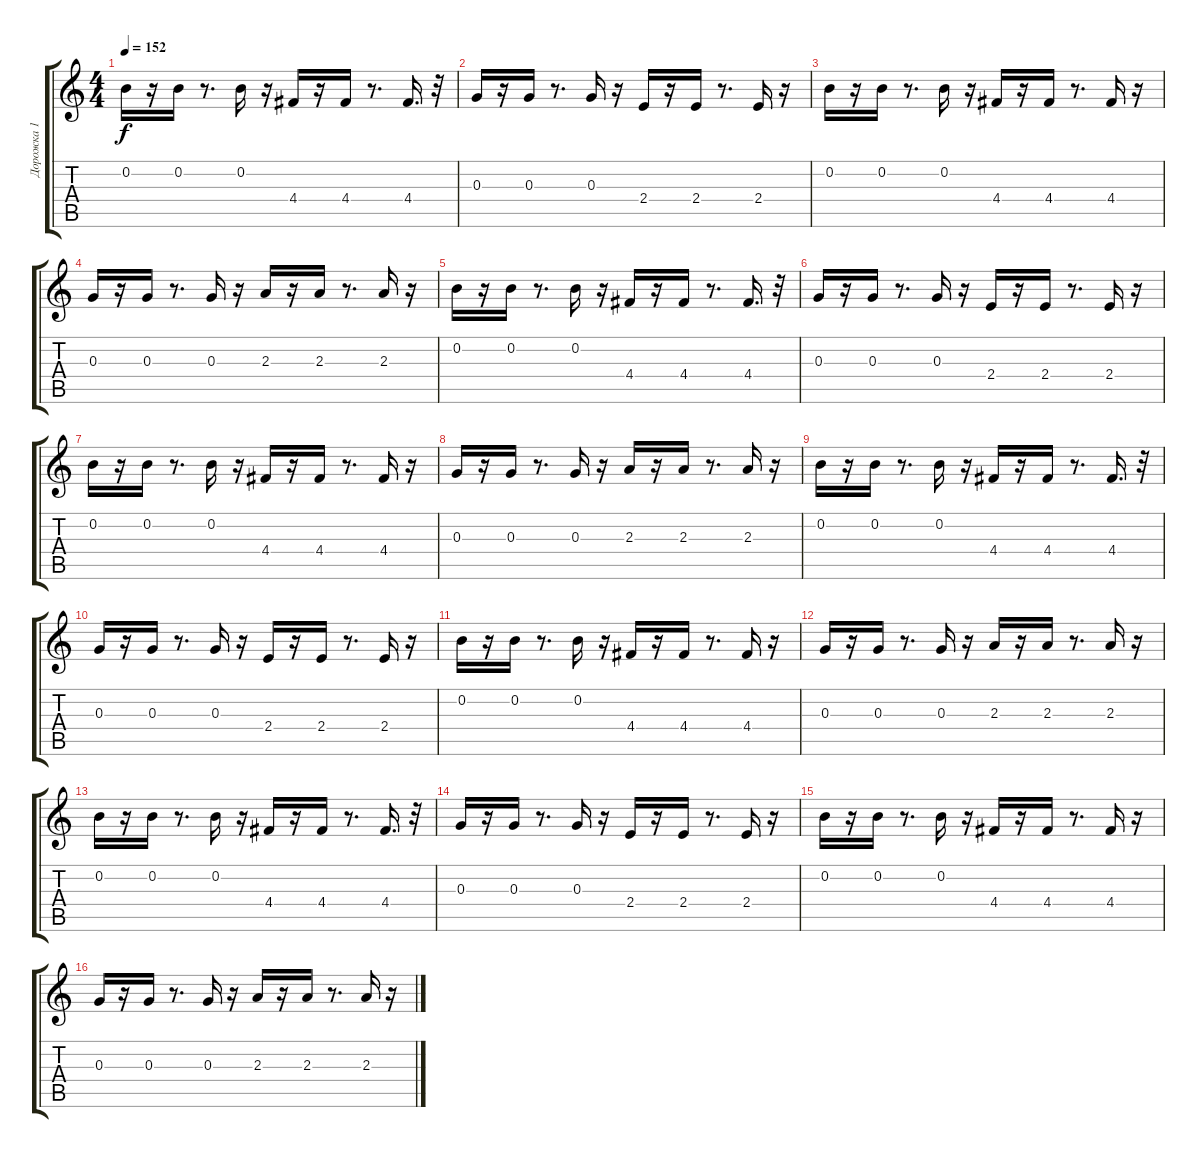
\track ("Дорожка 1" "Дорожка 1") {instrument distortionguitar}
\staff {score tabs}
\tuning (E4 B3 G3 D3 A2 E2) {hide}
\ts (4 4)
\tempo 152
\clef g2
\ks c
0.2.16{dy f instrument distortionguitar} r.16 0.2.16 r.8{d} 0.2.16 r.16 4.4.16 r.16 4.4.16 r.8{d} 4.4.16{d} r.32 |
0.3.16 r.16 0.3.16 r.8{d} 0.3.16 r.16 2.4.16 r.16 2.4.16 r.8{d} 2.4.16 r.16 |
0.2.16 r.16 0.2.16 r.8{d} 0.2.16 r.16 4.4.16 r.16 4.4.16 r.8{d} 4.4.16 r.16 |
0.3.16 r.16 0.3.16 r.8{d} 0.3.16 r.16 2.3.16 r.16 2.3.16 r.8{d} 2.3.16 r.16 |
0.2.16 r.16 0.2.16 r.8{d} 0.2.16 r.16 4.4.16 r.16 4.4.16 r.8{d} 4.4.16{d} r.32 |
0.3.16 r.16 0.3.16 r.8{d} 0.3.16 r.16 2.4.16 r.16 2.4.16 r.8{d} 2.4.16 r.16 |
0.2.16 r.16 0.2.16 r.8{d} 0.2.16 r.16 4.4.16 r.16 4.4.16 r.8{d} 4.4.16 r.16 |
0.3.16 r.16 0.3.16 r.8{d} 0.3.16 r.16 2.3.16 r.16 2.3.16 r.8{d} 2.3.16 r.16 |
0.2.16 r.16 0.2.16 r.8{d} 0.2.16 r.16 4.4.16 r.16 4.4.16 r.8{d} 4.4.16{d} r.32 |
0.3.16 r.16 0.3.16 r.8{d} 0.3.16 r.16 2.4.16 r.16 2.4.16 r.8{d} 2.4.16 r.16 |
0.2.16 r.16 0.2.16 r.8{d} 0.2.16 r.16 4.4.16 r.16 4.4.16 r.8{d} 4.4.16 r.16 |
0.3.16 r.16 0.3.16 r.8{d} 0.3.16 r.16 2.3.16 r.16 2.3.16 r.8{d} 2.3.16 r.16 |
0.2.16 r.16 0.2.16 r.8{d} 0.2.16 r.16 4.4.16 r.16 4.4.16 r.8{d} 4.4.16{d} r.32 |
0.3.16 r.16 0.3.16 r.8{d} 0.3.16 r.16 2.4.16 r.16 2.4.16 r.8{d} 2.4.16 r.16 |
0.2.16 r.16 0.2.16 r.8{d} 0.2.16 r.16 4.4.16 r.16 4.4.16 r.8{d} 4.4.16 r.16 |
0.3.16 r.16 0.3.16 r.8{d} 0.3.16 r.16 2.3.16 r.16 2.3.16 r.8{d} 2.3.16 r.16
